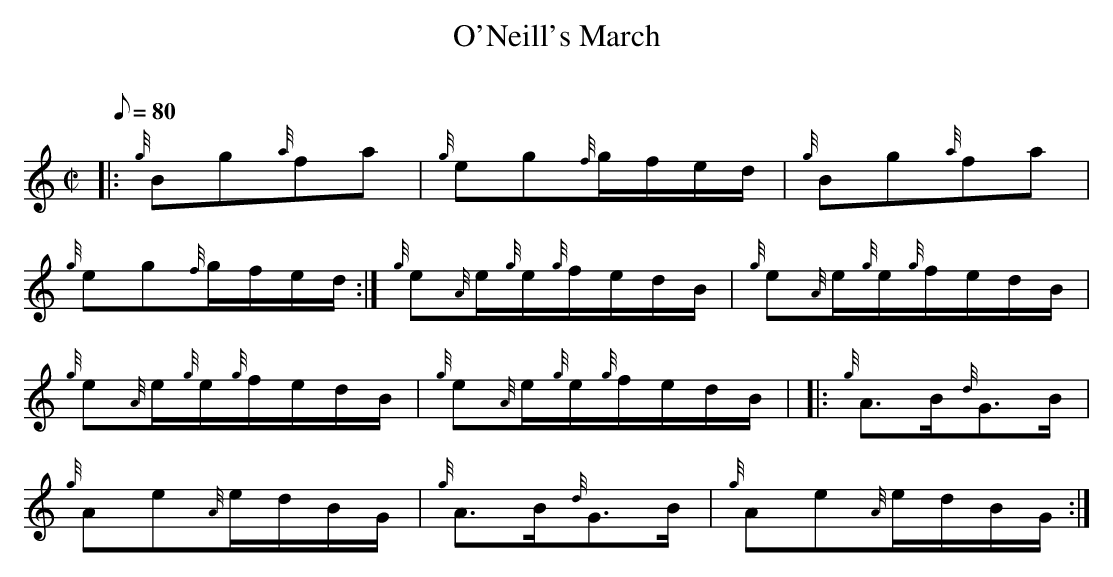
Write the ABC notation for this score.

X:1
T:O'Neill's March
M:C|
L:1/8
Q:80
C:
K:HP
|: {g}Bg{a}fa | \
{g}eg{f}g/2f/2e/2d/2 | \
{g}Bg{a}fa |
{g}eg{f}g/2f/2e/2d/2 :| \
{g}e{A}e/2{g}e/2{g}f/2e/2d/2B/2 | \
{g}e{A}e/2{g}e/2{g}f/2e/2d/2B/2 |
{g}e{A}e/2{g}e/2{g}f/2e/2d/2B/2 | \
{g}e{A}e/2{g}e/2{g}f/2e/2d/2B/2 | |: \
{g}A3/2B/2{d}G3/2B/2 |
{g}Ae{A}e/2d/2B/2G/2 | \
{g}A3/2B/2{d}G3/2B/2 | \
{g}Ae{A}e/2d/2B/2G/2 :|
